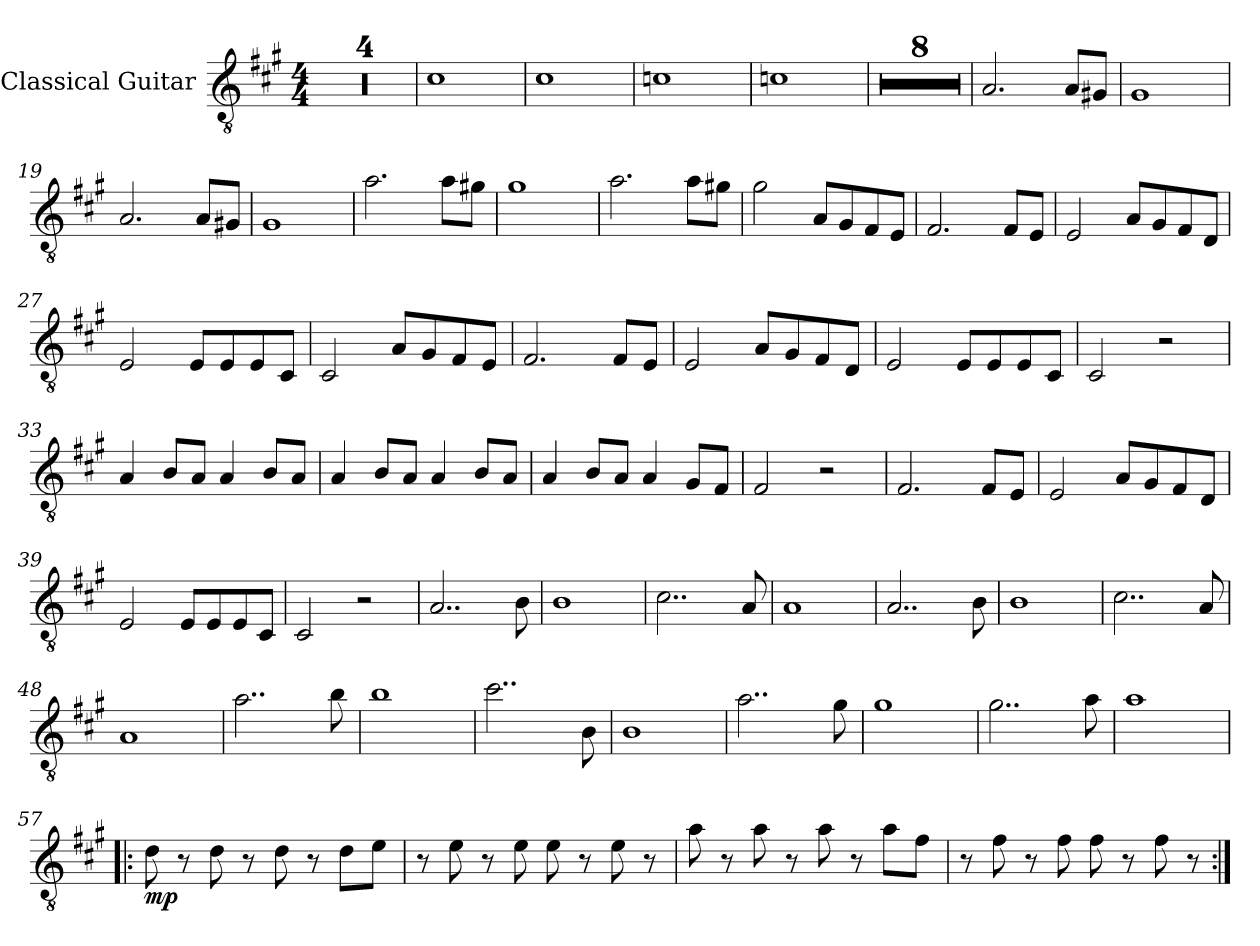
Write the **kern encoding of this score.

**kern	**dynam
*part1	*part1
*staff1	*staff1
*I"Classical Guitar	*
*I'Guit.	*
*clefGv2	*
*k[f#c#g#]	*
*M4/4	*
=1	=1
1r	.
=2	=2
1r	.
=3	=3
1r	.
=4	=4
1r	.
=5	=5
1c#	.
=6	=6
1c#	.
=7	=7
1cn	.
=8	=8
1cn	.
=9	=9
1r	.
=10	=10
1r	.
=11	=11
1r	.
=12	=12
1r	.
=13	=13
1r	.
=14	=14
1r	.
=15	=15
1r	.
=16	=16
1r	.
!!LO:LB:g=z
=17	=17
2.A/	.
8A/L	.
8G#X/J	.
=18	=18
1G#	.
=19	=19
2.A/	.
8A/L	.
8G#X/J	.
=20	=20
1G#	.
=21	=21
2.a\	.
8a\L	.
8g#X\J	.
=22	=22
1g#	.
=23	=23
2.a\	.
8a\L	.
8g#X\J	.
=24	=24
2g#\	.
8A/L	.
8G#/	.
8F#/	.
8E/J	.
=25	=25
2.F#/	.
8F#/L	.
8E/J	.
!!LO:LB:g=z
=26	=26
2E/	.
8A/L	.
8G#/	.
8F#/	.
8D/J	.
=27	=27
2E/	.
8E/L	.
8E/	.
8E/	.
8C#/J	.
=28	=28
2C#/	.
8A/L	.
8G#/	.
8F#/	.
8E/J	.
=29	=29
2.F#/	.
8F#/L	.
8E/J	.
=30	=30
2E/	.
8A/L	.
8G#/	.
8F#/	.
8D/J	.
=31	=31
2E/	.
8E/L	.
8E/	.
8E/	.
8C#/J	.
=32	=32
2C#/	.
2r	.
=33	=33
4A/	.
8B/L	.
8A/J	.
4A/	.
8B/L	.
8A/J	.
!!LO:LB:g=z
=34	=34
4A/	.
8B/L	.
8A/J	.
4A/	.
8B/L	.
8A/J	.
=35	=35
4A/	.
8B/L	.
8A/J	.
4A/	.
8G#/L	.
8F#/J	.
=36	=36
2F#/	.
2r	.
=37	=37
2.F#/	.
8F#/L	.
8E/J	.
=38	=38
2E/	.
8A/L	.
8G#/	.
8F#/	.
8D/J	.
=39	=39
2E/	.
8E/L	.
8E/	.
8E/	.
8C#/J	.
=40	=40
2C#/	.
2r	.
=41	=41
2..A/	.
8B\	.
=42	=42
1B	.
!!LO:LB:g=z
=43	=43
2..c#\	.
8A/	.
=44	=44
1A	.
=45	=45
2..A/	.
8B\	.
=46	=46
1B	.
=47	=47
2..c#\	.
8A/	.
=48	=48
1A	.
=49	=49
2..a\	.
8b\	.
=50	=50
1b	.
=51	=51
2..cc#\	.
8B\	.
=52	=52
1B	.
=53	=53
2..a\	.
8g#\	.
=54	=54
1g#	.
!!LO:LB:g=z
=55	=55
2..g#\	.
8a\	.
=56	=56
1a	.
=57!|:	=57!|:
!	!LO:DY:b
8d\	mp
8r	.
8d\	.
8r	.
8d\	.
8r	.
8d\L	.
8e\J	.
=58	=58
8r	.
8e\	.
8r	.
8e\	.
8e\	.
8r	.
8e\	.
8r	.
=59	=59
8a\	.
8r	.
8a\	.
8r	.
8a\	.
8r	.
8a\L	.
8f#\J	.
=60	=60
8r	.
8f#\	.
8r	.
8f#\	.
8f#\	.
8r	.
8f#\	.
8r	.
=:|!	=:|!
*-	*-
